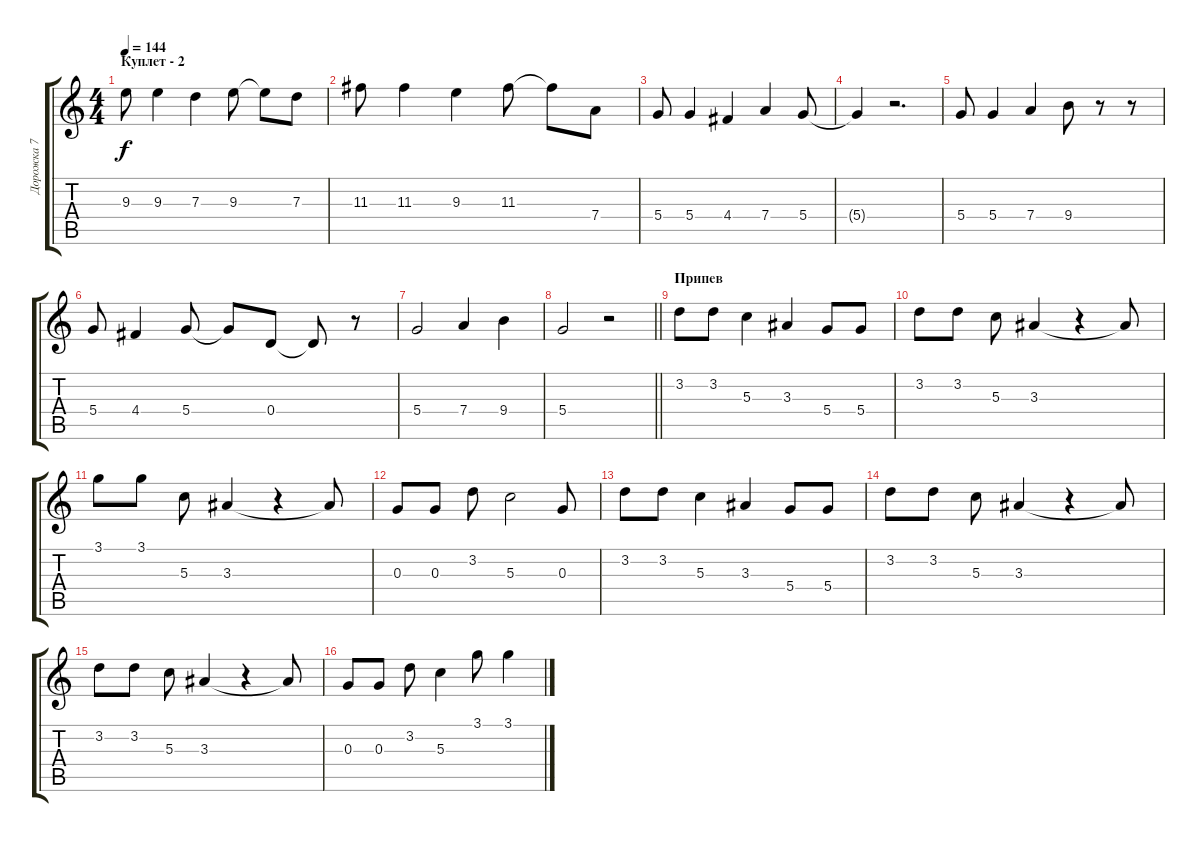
\track ("Дорожка 7" "Дорожка 7") {instrument distortionguitar}
\staff {score tabs}
\tuning (E4 B3 G3 D3 A2 E2) {hide}
\ts (4 4)
\section ("" "Куплет - 2")
\tempo 144
\clef g2
\ks c
9.3.8{dy f} 9.3.4 7.3.4 9.3.8 9.3{t}.8 7.3.8 |
11.3.8 11.3.4 9.3.4 11.3.8 11.3{t}.8 7.4.8 |
5.4.8 5.4.4 4.4.4 7.4.4 5.4.8 |
5.4{t}.4 r.2{d} |
5.4.8 5.4.4 7.4.4 9.4.8 r.8 r.8 |
5.4.8 4.4.4 5.4.8 5.4{t}.8 0.4.8 0.4{t}.8 r.8 |
5.4.2 7.4.4 9.4.4 |
\barLineRight lightlight
5.4.2 r.2 |
\section ("" "Припев")
3.2.8 3.2.8 5.3.4 3.3.4 5.4.8 5.4.8 |
3.2.8 3.2.8 5.3.8 3.3.4 r.4 3.3{t}.8 |
3.1.8 3.1.8 5.3.8 3.3.4 r.4 3.3{t}.8 |
0.3.8 0.3.8 3.2.8 5.3.2 0.3.8 |
3.2.8 3.2.8 5.3.4 3.3.4 5.4.8 5.4.8 |
3.2.8 3.2.8 5.3.8 3.3.4 r.4 3.3{t}.8 |
3.2.8 3.2.8 5.3.8 3.3.4 r.4 3.3{t}.8 |
0.3.8 0.3.8 3.2.8 5.3.4 3.1.8 3.1.4
